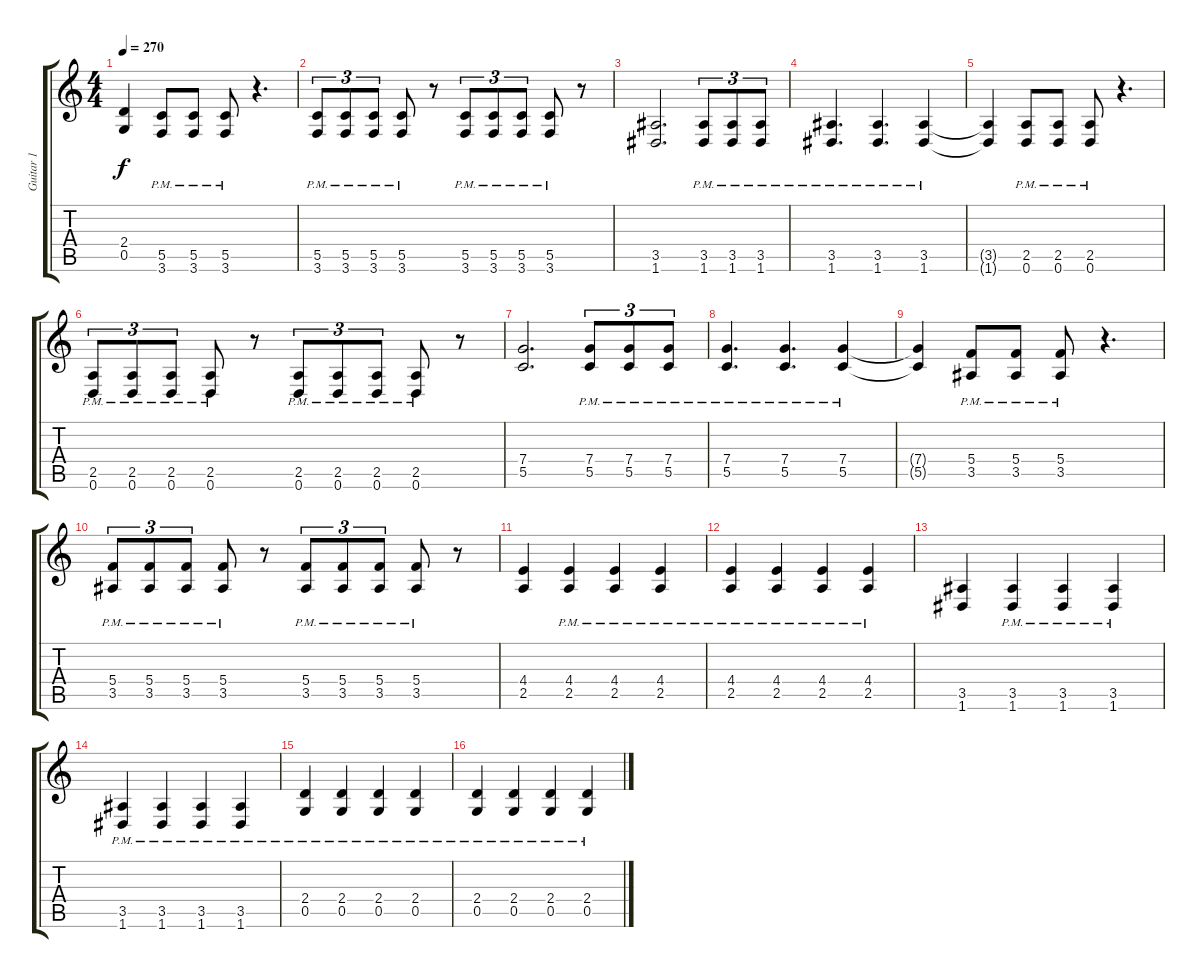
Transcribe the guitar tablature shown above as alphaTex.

\track ("Guitar 1" "Guitar 1") {instrument distortionguitar}
\staff {score tabs}
\tuning (D4 A3 F3 C3 G2 D2) {hide}
\ts (4 4)
\tempo 270
\clef g2
\ks c
(2.4{t} 0.5{t}).4{dy f} (5.5{pm} 3.6{pm}).8 (5.5{pm} 3.6{pm}).8 (5.5{pm} 3.6{pm}).8 r.4{d} |
(5.5{pm} 3.6{pm}).8{tu (3 2)} (5.5{pm} 3.6{pm}).8{tu (3 2)} (5.5{pm} 3.6{pm}).8{tu (3 2)} (5.5{pm} 3.6{pm}).8 r.8 (5.5{pm} 3.6{pm}).8{tu (3 2)} (5.5{pm} 3.6{pm}).8{tu (3 2)} (5.5{pm} 3.6{pm}).8{tu (3 2)} (5.5{pm} 3.6{pm}).8 r.8 |
(3.5 1.6).2{d} (3.5{pm} 1.6{pm}).8{tu (3 2)} (3.5{pm} 1.6{pm}).8{tu (3 2)} (3.5{pm} 1.6{pm}).8{tu (3 2)} |
(3.5{pm} 1.6{pm}).4{d} (3.5{pm} 1.6{pm}).4{d} (3.5{pm} 1.6{pm}).4 |
(3.5{t} 1.6{t}).4 (2.5{pm} 0.6{pm}).8 (2.5{pm} 0.6{pm}).8 (2.5{pm} 0.6{pm}).8 r.4{d} |
(2.5{pm} 0.6{pm}).8{tu (3 2)} (2.5{pm} 0.6{pm}).8{tu (3 2)} (2.5{pm} 0.6{pm}).8{tu (3 2)} (2.5{pm} 0.6{pm}).8 r.8 (2.5{pm} 0.6{pm}).8{tu (3 2)} (2.5{pm} 0.6{pm}).8{tu (3 2)} (2.5{pm} 0.6{pm}).8{tu (3 2)} (2.5{pm} 0.6{pm}).8 r.8 |
(7.4 5.5).2{d} (7.4{pm} 5.5{pm}).8{tu (3 2)} (7.4{pm} 5.5{pm}).8{tu (3 2)} (7.4{pm} 5.5{pm}).8{tu (3 2)} |
(7.4{pm} 5.5{pm}).4{d} (7.4{pm} 5.5{pm}).4{d} (7.4{pm} 5.5{pm}).4 |
(7.4{t} 5.5{t}).4 (5.4 3.5{pm}).8 (5.4 3.5{pm}).8 (5.4 3.5{pm}).8 r.4{d} |
(5.4 3.5{pm}).8{tu (3 2)} (5.4 3.5{pm}).8{tu (3 2)} (5.4 3.5{pm}).8{tu (3 2)} (5.4 3.5{pm}).8 r.8 (5.4 3.5{pm}).8{tu (3 2)} (5.4 3.5{pm}).8{tu (3 2)} (5.4 3.5{pm}).8{tu (3 2)} (5.4 3.5{pm}).8 r.8 |
(4.4 2.5).4 (4.4{pm} 2.5{pm}).4 (4.4{pm} 2.5{pm}).4 (4.4{pm} 2.5{pm}).4 |
(4.4{pm} 2.5{pm}).4 (4.4{pm} 2.5{pm}).4 (4.4{pm} 2.5{pm}).4 (4.4{pm} 2.5{pm}).4 |
(3.5 1.6).4 (3.5{pm} 1.6{pm}).4 (3.5{pm} 1.6{pm}).4 (3.5{pm} 1.6{pm}).4 |
(3.5{pm} 1.6{pm}).4 (3.5{pm} 1.6{pm}).4 (3.5{pm} 1.6{pm}).4 (3.5{pm} 1.6{pm}).4 |
(2.4{pm} 0.5{pm}).4 (2.4{pm} 0.5{pm}).4 (2.4{pm} 0.5{pm}).4 (2.4{pm} 0.5{pm}).4 |
(2.4{pm} 0.5{pm}).4 (2.4{pm} 0.5{pm}).4 (2.4{pm} 0.5{pm}).4 (2.4{pm} 0.5{pm}).4
